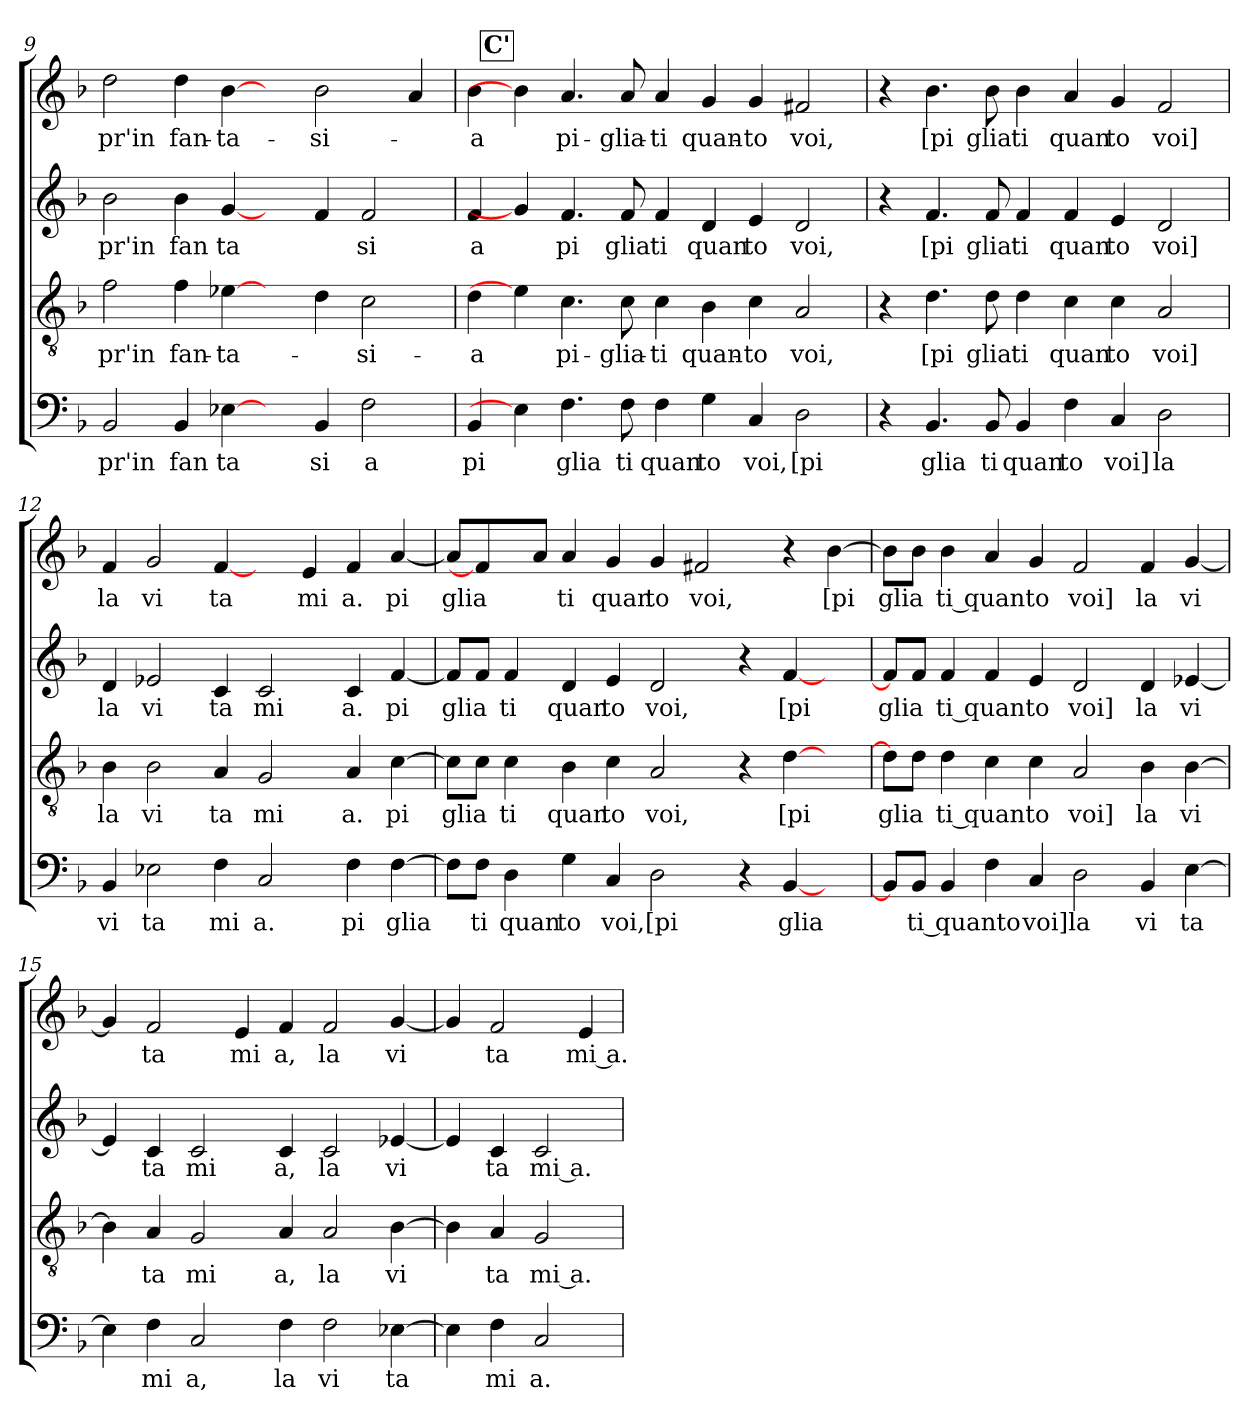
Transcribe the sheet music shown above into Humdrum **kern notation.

**kern	**text	**kern	**text	**kern	**text	**kern	**text
*part4	*part4	*part3	*part3	*part2	*part2	*part1	*part1
*staff4	*staff4	*staff3	*staff3	*staff2	*staff2	*staff1	*staff1
*clefF4	*	*clefGv2	*	*clefG2	*	*clefG2	*
*k[b-]	*	*k[b-]	*	*k[b-]	*	*k[b-]	*
*F:	*	*F:	*	*F:	*	*F:	*
=9	=9	=9	=9	=9	=9	=9	=9
!	!LO:LY:b	!	!LO:LY:b	!	!LO:LY:b	!	!LO:LY:b
2BB-/	pr'in	2f\	-pr'in	2b-\	pr'in	2dd\	-pr'in
!	!LO:LY:b	!	!LO:LY:b	!	!LO:LY:b	!	!LO:LY:b
4BB-/	fan	4f\	fan-	4b-\	fan	4dd\	fan-
!	!LO:LY:b	!	!LO:LY:b	!	!LO:LY:b	!	!LO:LY:b
[4E-\	ta	[4e-X\	-ta-	[4g/	ta	[4b-\	-ta-
4ryy	.	4ryy	.	4ryy	.	4ryy	.
!	!LO:LY:b	!	!	!	!	!	!LO:LY:b
4BB-/	si	4d\	.	4f/	.	2b-\	-si-
!	!LO:LY:b	!	!LO:LY:b	!	!LO:LY:b	!	!
2F\	a	2c\	-si-	2f/	si	.	.
.	.	.	.	.	.	4a/	.
!!LO:REH:place=s1:a:fs=14:t=C':qo=0.625
=10	=10	=10	=10	=10	=10	=10	=10
!	!LO:LY:b	!	!LO:LY:b	!	!LO:LY:b	!	!LO:LY:b
4BB-/	pi	4d\	-a	4f/	a	4b-\	-a
4E-\]	.	4e-\]	.	4g/]	.	4b-\]	.
!	!LO:LY:b	!	!LO:LY:b	!	!LO:LY:b	!	!LO:LY:b
4.F\	glia	4.c\	pi-	4.f/	pi	4.a/	pi-
!	!LO:LY:b	!	!LO:LY:b	!	!LO:LY:b	!	!LO:LY:b
8F\	ti	8c\	-glia-	8f/	glia	8a/	-glia-
!	!LO:LY:b	!	!LO:LY:b	!	!LO:LY:b	!	!LO:LY:b
4F\	quan	4c\	-ti	4f/	ti	4a/	-ti
!	!LO:LY:b	!	!LO:LY:b	!	!LO:LY:b	!	!LO:LY:b
4G\	to	4B-\	quan-	4d/	quan	4g/	quan-
!	!LO:LY:b	!	!LO:LY:b	!	!LO:LY:b	!	!LO:LY:b
4C/	voi,	4c\	-to	4e/	to	4g/	-to
!	!LO:LY:b	!	!LO:LY:b	!	!LO:LY:b	!	!LO:LY:b
2D\	[pi	2A/	voi,	2d/	voi,	2f#X/	voi,
!!LO:PB:g=z
=11	=11	=11	=11	=11	=11	=11	=11
4r	.	4r	.	4r	.	4r	.
!	!LO:LY:b	!	!LO:LY:b	!	!LO:LY:b	!	!LO:LY:b
4.BB-/	glia	4.d\	[pi	4.f/	[pi	4.b-\	[pi
!	!LO:LY:b	!	!LO:LY:b	!	!LO:LY:b	!	!LO:LY:b
8BB-/	ti	8d\	glia	8f/	glia	8b-\	glia
!	!LO:LY:b	!	!LO:LY:b	!	!LO:LY:b	!	!LO:LY:b
4BB-/	quan	4d\	ti	4f/	ti	4b-\	ti
!	!LO:LY:b	!	!LO:LY:b	!	!LO:LY:b	!	!LO:LY:b
4F\	to	4c\	quan	4f/	quan	4a/	quan
!	!LO:LY:b	!	!LO:LY:b	!	!LO:LY:b	!	!LO:LY:b
4C/	voi]	4c\	to	4e/	to	4g/	to
!	!LO:LY:b	!	!LO:LY:b	!	!LO:LY:b	!	!LO:LY:b
2D\	la	2A/	voi]	2d/	voi]	2f/	voi]
=12	=12	=12	=12	=12	=12	=12	=12
!	!LO:LY:b	!	!LO:LY:b	!	!LO:LY:b	!	!LO:LY:b
4BB-/	vi	4B-\	la	4d/	la	4f/	la
!	!LO:LY:b	!	!LO:LY:b	!	!LO:LY:b	!	!LO:LY:b
2E-\	ta	2B-\	vi	2e-X/	vi	2g/	vi
!	!LO:LY:b	!	!LO:LY:b	!	!LO:LY:b	!	!LO:LY:b
4F\	mi	4A/	ta	4c/	ta	[4f/	ta
!	!LO:LY:b	!	!LO:LY:b	!	!LO:LY:b	!	!
2C/	a.	2G/	mi	2c/	mi	4ryy	.
!	!	!	!	!	!	!	!LO:LY:b
.	.	.	.	.	.	4e/	mi
!	!LO:LY:b	!	!LO:LY:b	!	!LO:LY:b	!	!LO:LY:b
4F\	pi	4A/	a.	4c/	a.	4f/	a.
!	!LO:LY:b	!	!LO:LY:b	!	!LO:LY:b	!	!LO:LY:b
[>4F\	glia	[>4c\	pi	[<4f/	pi	[<4a/	pi
=13	=13	=13	=13	=13	=13	=13	=13
!	!	!	!LO:LY:b	!	!LO:LY:b	!	!LO:LY:b
8F\L]	.	8c\L]	glia	8f/L]	glia	8a/L]	glia
!	!LO:LY:b	!	!	!	!	!	!
8F\J	ti	8c\J	.	8f/J	.	4f/]	.
!	!LO:LY:b	!	!LO:LY:b	!	!LO:LY:b	!	!
4D\	quan	4c\	ti	4f/	ti	.	.
.	.	.	.	.	.	8a/J	.
!	!LO:LY:b	!	!LO:LY:b	!	!LO:LY:b	!	!LO:LY:b
4G\	to	4B-\	quan	4d/	quan	4a/	ti
!	!LO:LY:b	!	!LO:LY:b	!	!LO:LY:b	!	!LO:LY:b
4C/	voi,	4c\	to	4e/	to	4g/	quan
!	!LO:LY:b	!	!LO:LY:b	!	!LO:LY:b	!	!LO:LY:b
2D\	[pi	2A/	voi,	2d/	voi,	4g/	to
!	!	!	!	!	!	!	!LO:LY:b
.	.	.	.	.	.	2f#X/	voi,
4r	.	4r	.	4r	.	.	.
!	!LO:LY:b	!	!LO:LY:b	!	!LO:LY:b	!	!
[<4BB-/	glia	[<4d\	[pi	[<4f/	[pi	4r	.
!	!	!	!	!	!	!	!LO:LY:b
4ryy	.	4ryy	.	4ryy	.	[<4b-\	[pi
!!LO:LB:g=z
=14	=14	=14	=14	=14	=14	=14	=14
!	!	!	!LO:LY:b	!	!LO:LY:b	!	!LO:LY:b
8BB-/L]	.	8d\L]	glia	8f/L]	glia	8b-\L]	glia
!	!LO:LY:b	!	!	!	!	!	!
8BB-/J	ti quanto	8d\J	.	8f/J	.	8b-\J	.
!	!	!	!LO:LY:b	!	!LO:LY:b	!	!LO:LY:b
4BB-/	.	4d\	ti quanto	4f/	ti quanto	4b-\	ti quanto
4F\	.	4c\	.	4f/	.	4a/	.
!	!LO:LY:b	!	!	!	!	!	!
4C/	voi]	4c\	.	4e/	.	4g/	.
!	!LO:LY:b	!	!LO:LY:b	!	!LO:LY:b	!	!LO:LY:b
2D\	la	2A/	voi]	2d/	voi]	2f/	voi]
!	!LO:LY:b	!	!LO:LY:b	!	!LO:LY:b	!	!LO:LY:b
4BB-/	vi	4B-\	la	4d/	la	4f/	la
!	!LO:LY:b	!	!LO:LY:b	!	!LO:LY:b	!	!LO:LY:b
[>4E\	ta	[>4B-\	vi	[<4e-X/	vi	[<4g/	vi
=15	=15	=15	=15	=15	=15	=15	=15
4E\]	.	4B-\]	.	4e-/]	.	4g/]	.
!	!LO:LY:b	!	!LO:LY:b	!	!LO:LY:b	!	!LO:LY:b
4F\	mi	4A/	ta	4c/	ta	2f/	ta
!	!LO:LY:b	!	!LO:LY:b	!	!LO:LY:b	!	!
2C/	a,	2G/	mi	2c/	mi	.	.
!	!	!	!	!	!	!	!LO:LY:b
.	.	.	.	.	.	4e/	mi
!	!LO:LY:b	!	!LO:LY:b	!	!LO:LY:b	!	!LO:LY:b
4F\	la	4A/	a,	4c/	a,	4f/	a,
!	!LO:LY:b	!	!LO:LY:b	!	!LO:LY:b	!	!LO:LY:b
2F\	vi	2A/	la	2c/	la	2f/	la
!	!LO:LY:b	!	!LO:LY:b	!	!LO:LY:b	!	!LO:LY:b
[>4E-X\	ta	[>4B-\	vi	[<4e-X/	vi	[<4g/	vi
=16	=16	=16	=16	=16	=16	=16	=16
4E-\]	.	4B-\]	.	4e-/]	.	4g/]	.
!	!LO:LY:b	!	!LO:LY:b	!	!LO:LY:b	!	!LO:LY:b
4F\	mi	4A/	ta	4c/	ta	2f/	ta
!	!LO:LY:b	!	!LO:LY:b	!	!LO:LY:b	!	!
2C/	a.	2G/	mi a.	2c/	mi a.	.	.
!	!	!	!	!	!	!	!LO:LY:b
.	.	.	.	.	.	4e/	mi a.
=	=	=	=	=	=	=	=
*-	*-	*-	*-	*-	*-	*-	*-
